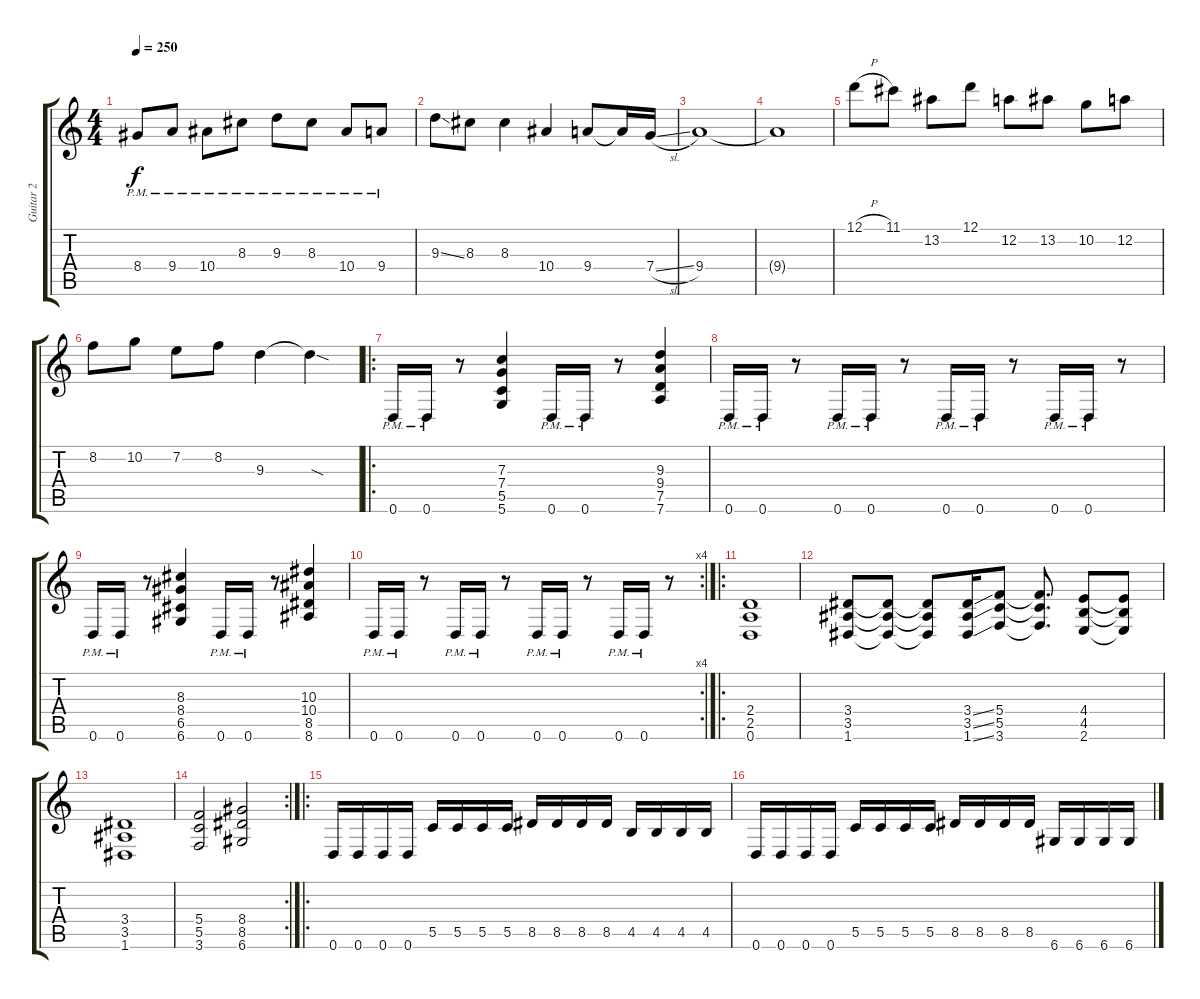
\track ("Guitar 2" "Guitar 2") {instrument distortionguitar}
\staff {score tabs}
\tuning (D4 A3 F3 C3 G2 D2) {hide}
\ts (4 4)
\tempo 250
\clef g2
\ks c
8.4{pm}.8{dy f} 9.4{pm}.8 10.4{pm}.8 8.3{pm}.8 9.3{pm}.8 8.3{pm}.8 10.4{pm}.8 9.4{pm}.8 |
9.3{ss}.8 8.3.8 8.3.4 10.4.4 9.4.8 9.4{t}.16 7.4{sl}.16 |
9.4.1 |
9.4{t}.1 |
12.1{h}.8 11.1.8 13.2.8 12.1.8 12.2.8 13.2.8 10.2.8 12.2.8 |
8.2.8 10.2.8 7.2.8 8.2.8 9.3.4 9.3{sod t}.4 |
\ro
0.6{pm}.16 0.6{pm}.16 r.8 (7.3 7.4 5.5 5.6).4 0.6{pm}.16 0.6{pm}.16 r.8 (9.3 9.4 7.5 7.6).4 |
0.6{pm}.16 0.6{pm}.16 r.8 0.6{pm}.16 0.6{pm}.16 r.8 0.6{pm}.16 0.6{pm}.16 r.8 0.6{pm}.16 0.6{pm}.16 r.8 |
0.6{pm}.16 0.6{pm}.16 r.8 (8.3 8.4 6.5 6.6).4 0.6{pm}.16 0.6{pm}.16 r.8 (10.3 10.4 8.5 8.6).4 |
\rc 4
0.6{pm}.16 0.6{pm}.16 r.8 0.6{pm}.16 0.6{pm}.16 r.8 0.6{pm}.16 0.6{pm}.16 r.8 0.6{pm}.16 0.6{pm}.16 r.8 |
\ro
(2.4 2.5 0.6).1 |
(3.4 3.5 1.6).8 (3.4{t} 3.5{t} 1.6{t}).8 (3.4{t} 3.5{t} 1.6{t}).8 (3.4{ss} 3.5{ss} 1.6{ss}).16 (5.4 5.5 3.6).8 (5.4{t} 5.5{t} 3.6{t}).8{d} (4.4 4.5 2.6).8 (4.4{t} 4.5{t} 2.6{t}).8 |
(3.4 3.5 1.6).1 |
\rc 2
(5.4 5.5 3.6).2 (8.4 8.5 6.6).2 |
\ro
0.6.16 0.6.16 0.6.16 0.6.16 5.5.16 5.5.16 5.5.16 5.5.16 8.5.16 8.5.16 8.5.16 8.5.16 4.5.16 4.5.16 4.5.16 4.5.16 |
0.6.16 0.6.16 0.6.16 0.6.16 5.5.16 5.5.16 5.5.16 5.5.16 8.5.16 8.5.16 8.5.16 8.5.16 6.6.16 6.6.16 6.6.16 6.6.16
